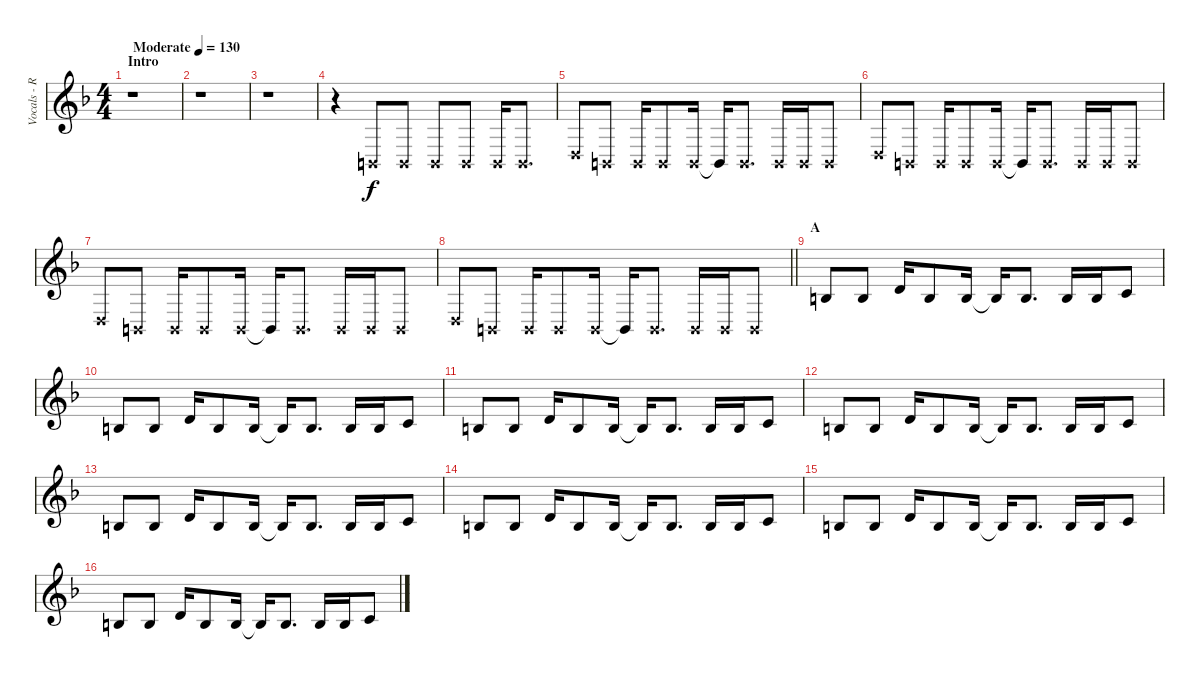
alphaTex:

\track ("Vocals - Ruki" "Vocals - R") {instrument lead6voice}
\staff {score}
\tuning (Db4 Ab3 E3 B2 Gb2 Db2) {hide}
\ts (4 4)
\section ("" "Intro")
\tempo (130 "Moderate")
\clef g2
\ks f
r.1{dy f instrument lead6voice} |
r.1 |
r.1 |
r.4 0.4{x}.8 0.4{x}.8 0.4{x}.8 0.4{x}.8 0.4{x}.16 0.4{x}.8{d} |
3.4{x}.8 0.4{x}.8 0.4{x}.16 0.4{x}.8 0.4{x}.16 0.4{t}.16 0.4{x}.8{d} 0.4{x}.16 0.4{x}.16 0.4{x}.8 |
3.4{x}.8 0.4{x}.8 0.4{x}.16 0.4{x}.8 0.4{x}.16 0.4{t}.16 0.4{x}.8{d} 0.4{x}.16 0.4{x}.16 0.4{x}.8 |
3.4{x}.8 0.4{x}.8 0.4{x}.16 0.4{x}.8 0.4{x}.16 0.4{t}.16 0.4{x}.8{d} 0.4{x}.16 0.4{x}.16 0.4{x}.8 |
\barLineRight lightlight
3.4{x}.8 0.4{x}.8 0.4{x}.16 0.4{x}.8 0.4{x}.16 0.4{t}.16 0.4{x}.8{d} 0.4{x}.16 0.4{x}.16 0.4{x}.8 |
\section ("" "A")
3.2.8 3.2.8 1.1.16 3.2.8 3.2.16 3.2{t}.16 3.2.8{d} 3.2.16 3.2.16 4.2.8 |
3.2.8 3.2.8 1.1.16 3.2.8 3.2.16 3.2{t}.16 3.2.8{d} 3.2.16 3.2.16 4.2.8 |
3.2.8 3.2.8 1.1.16 3.2.8 3.2.16 3.2{t}.16 3.2.8{d} 3.2.16 3.2.16 4.2.8 |
3.2.8 3.2.8 1.1.16 3.2.8 3.2.16 3.2{t}.16 3.2.8{d} 3.2.16 3.2.16 4.2.8 |
3.2.8 3.2.8 1.1.16 3.2.8 3.2.16 3.2{t}.16 3.2.8{d} 3.2.16 3.2.16 4.2.8 |
3.2.8 3.2.8 1.1.16 3.2.8 3.2.16 3.2{t}.16 3.2.8{d} 3.2.16 3.2.16 4.2.8 |
3.2.8 3.2.8 1.1.16 3.2.8 3.2.16 3.2{t}.16 3.2.8{d} 3.2.16 3.2.16 4.2.8 |
3.2.8 3.2.8 1.1.16 3.2.8 3.2.16 3.2{t}.16 3.2.8{d} 3.2.16 3.2.16 4.2.8
